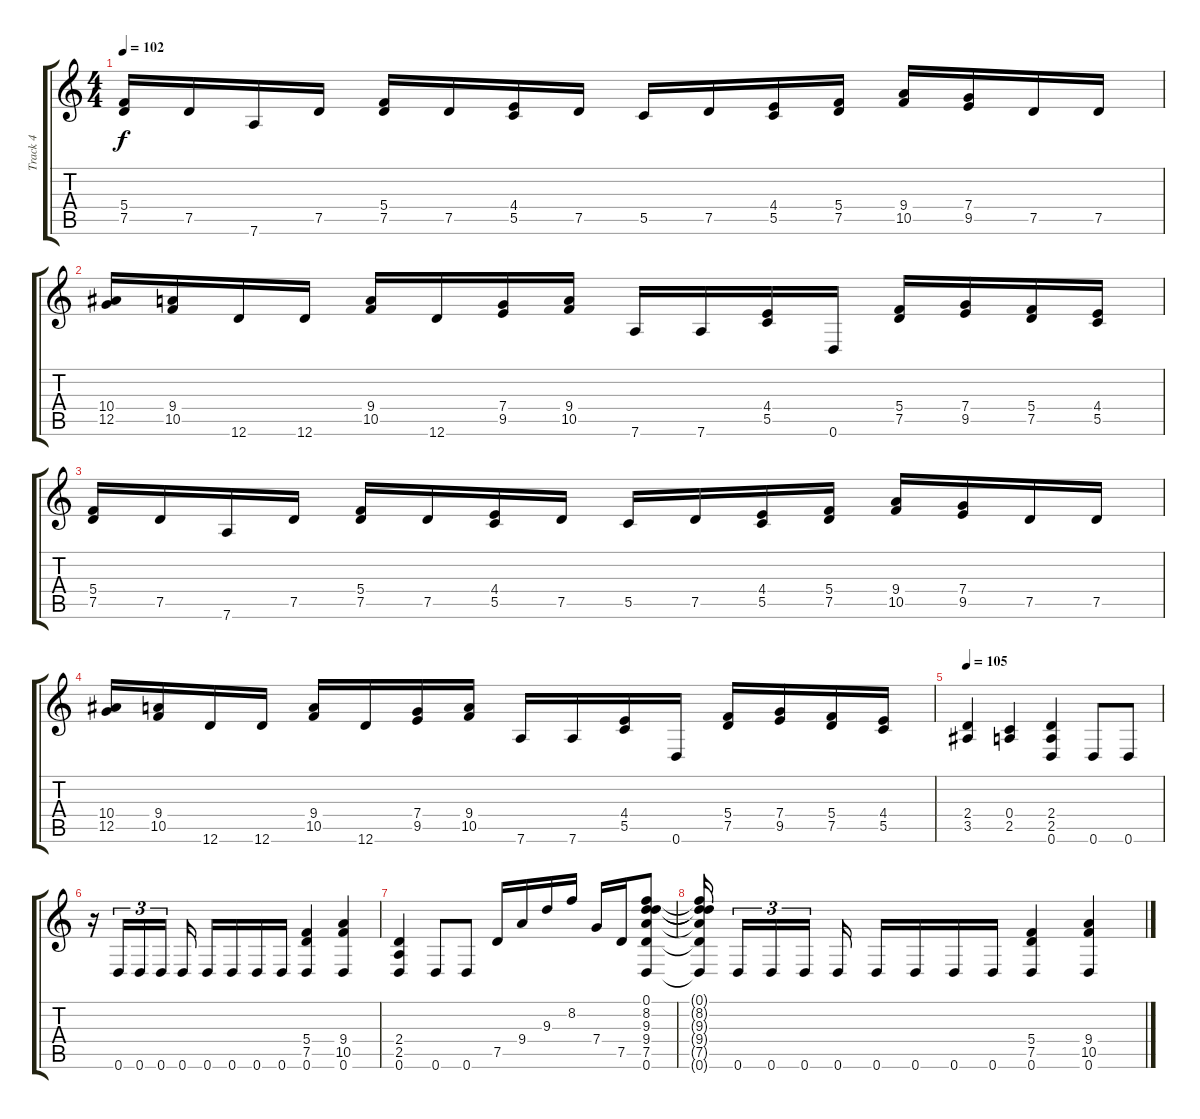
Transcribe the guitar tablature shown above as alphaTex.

\track ("Track 4" "Track 4") {instrument overdrivenguitar}
\staff {score tabs}
\tuning (D4 A3 F3 C3 G2 D2) {hide}
\ts (4 4)
\tempo 102
\clef g2
\ks c
(5.4 7.5).16{dy f} 7.5.16 7.6.16 7.5.16 (5.4 7.5).16 7.5.16 (4.4 5.5).16 7.5.16 5.5.16 7.5.16 (4.4 5.5).16 (5.4 7.5).16 (9.4 10.5).16 (7.4 9.5).16 7.5.16 7.5.16 |
(10.4 12.5).16 (9.4 10.5).16 12.6.16 12.6.16 (9.4 10.5).16 12.6.16 (7.4 9.5).16 (9.4 10.5).16 7.6.16 7.6.16 (4.4 5.5).16 0.6.16 (5.4 7.5).16 (7.4 9.5).16 (5.4 7.5).16 (4.4 5.5).16 |
(5.4 7.5).16 7.5.16 7.6.16 7.5.16 (5.4 7.5).16 7.5.16 (4.4 5.5).16 7.5.16 5.5.16 7.5.16 (4.4 5.5).16 (5.4 7.5).16 (9.4 10.5).16 (7.4 9.5).16 7.5.16 7.5.16 |
(10.4 12.5).16 (9.4 10.5).16 12.6.16 12.6.16 (9.4 10.5).16 12.6.16 (7.4 9.5).16 (9.4 10.5).16 7.6.16 7.6.16 (4.4 5.5).16 0.6.16 (5.4 7.5).16 (7.4 9.5).16 (5.4 7.5).16 (4.4 5.5).16 |
\tempo 105
(2.4 3.5).4 (0.4 2.5).4 (2.4 2.5 0.6).4 0.6.8 0.6.8 |
r.16 0.6.16{tu (3 2)} 0.6.16{tu (3 2)} 0.6.16{tu (3 2)} 0.6.16 0.6.16 0.6.16 0.6.16 0.6.16 (5.4 7.5 0.6).4 (9.4 10.5 0.6).4 |
(2.4 2.5 0.6).4 0.6.8 0.6.8 7.5.16 9.4.16 9.3.16 8.2.16 7.4.16 7.5.16 (0.1 8.2 9.3 9.4 7.5 0.6).8 |
(0.1{t} 8.2{t} 9.3{t} 9.4{t} 7.5{t} 0.6{t}).16 0.6.16{tu (3 2)} 0.6.16{tu (3 2)} 0.6.16{tu (3 2)} 0.6.16 0.6.16 0.6.16 0.6.16 0.6.16 (5.4 7.5 0.6).4 (9.4 10.5 0.6).4
